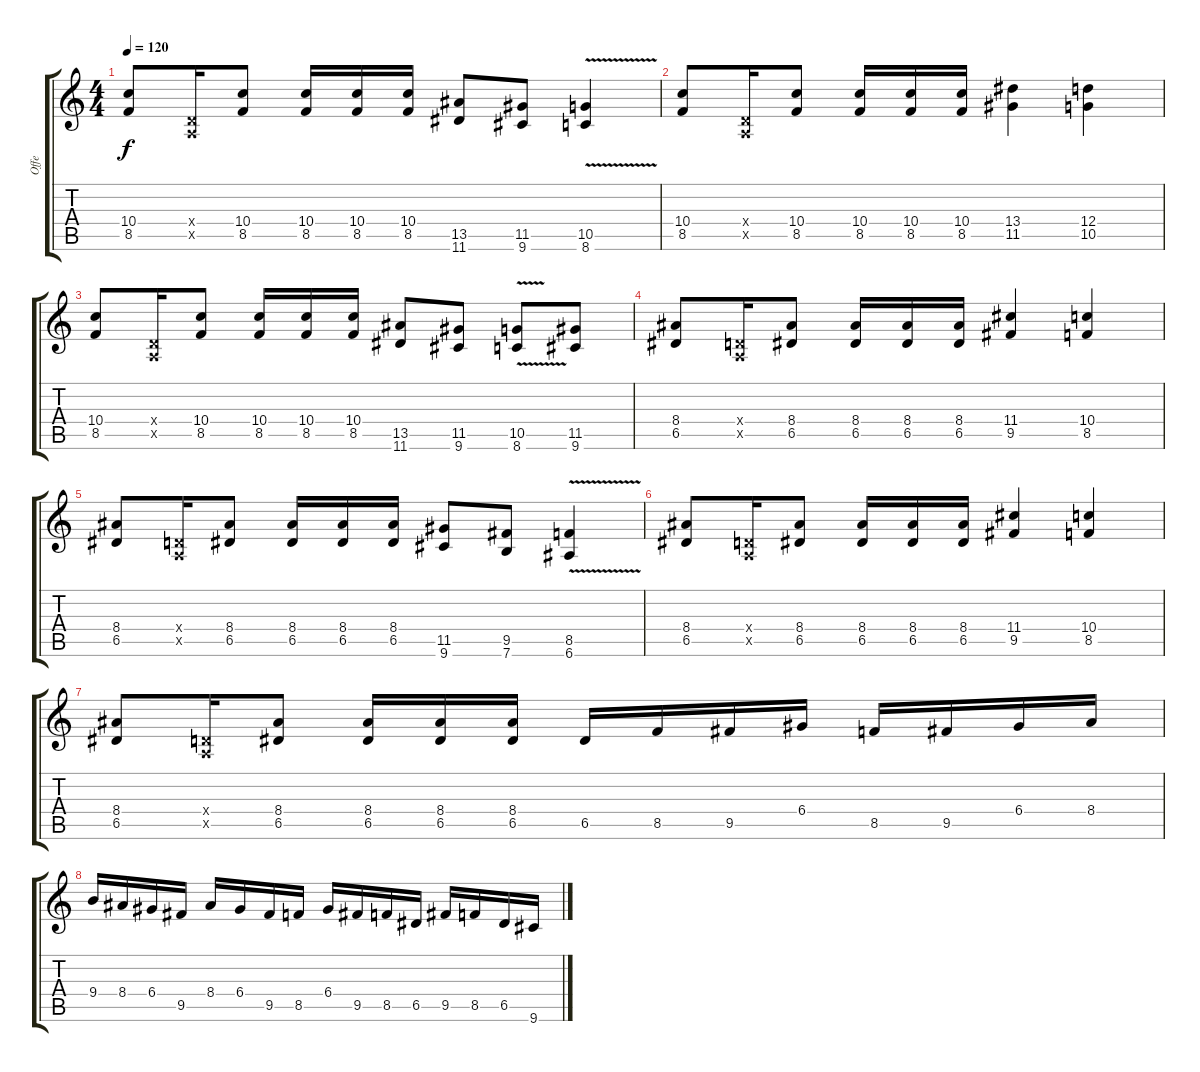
\track ("Offe" "Offe") {instrument distortionguitar}
\staff {score tabs}
\tuning (E4 B3 G3 D3 A2 E2) {hide}
\ts (4 4)
\tempo 120
\clef g2
\ks c
(10.4 8.5).8{dy f} (0.4{x} 0.5{x}).16 (10.4 8.5).8 (10.4 8.5).16 (10.4 8.5).16 (10.4 8.5).16 (13.5 11.6).8 (11.5 9.6).8 (10.5 8.6{v}).4 |
(10.4 8.5).8 (0.4{x} 0.5{x}).16 (10.4 8.5).8 (10.4 8.5).16 (10.4 8.5).16 (10.4 8.5).16 (13.4 11.5).4 (12.4 10.5).4 |
(10.4 8.5).8 (0.4{x} 0.5{x}).16 (10.4 8.5).8 (10.4 8.5).16 (10.4 8.5).16 (10.4 8.5).16 (13.5 11.6).8 (11.5 9.6).8 (10.5 8.6{v}).8 (11.5 9.6).8 |
(8.4 6.5).8 (0.4{x} 0.5{x}).16 (8.4 6.5).8 (8.4 6.5).16 (8.4 6.5).16 (8.4 6.5).16 (11.4 9.5).4 (10.4 8.5).4 |
(8.4 6.5).8 (0.4{x} 0.5{x}).16 (8.4 6.5).8 (8.4 6.5).16 (8.4 6.5).16 (8.4 6.5).16 (11.5 9.6).8 (9.5 7.6).8 (8.5 6.6{v}).4 |
(8.4 6.5).8 (0.4{x} 0.5{x}).16 (8.4 6.5).8 (8.4 6.5).16 (8.4 6.5).16 (8.4 6.5).16 (11.4 9.5).4 (10.4 8.5).4 |
(8.4 6.5).8 (0.4{x} 0.5{x}).16 (8.4 6.5).8 (8.4 6.5).16 (8.4 6.5).16 (8.4 6.5).16 6.5.16 8.5.16 9.5.16 6.4.16 8.5.16 9.5.16 6.4.16 8.4.16 |
9.4.16 8.4.16 6.4.16 9.5.16 8.4.16 6.4.16 9.5.16 8.5.16 6.4.16 9.5.16 8.5.16 6.5.16 9.5.16 8.5.16 6.5.16 9.6.16
